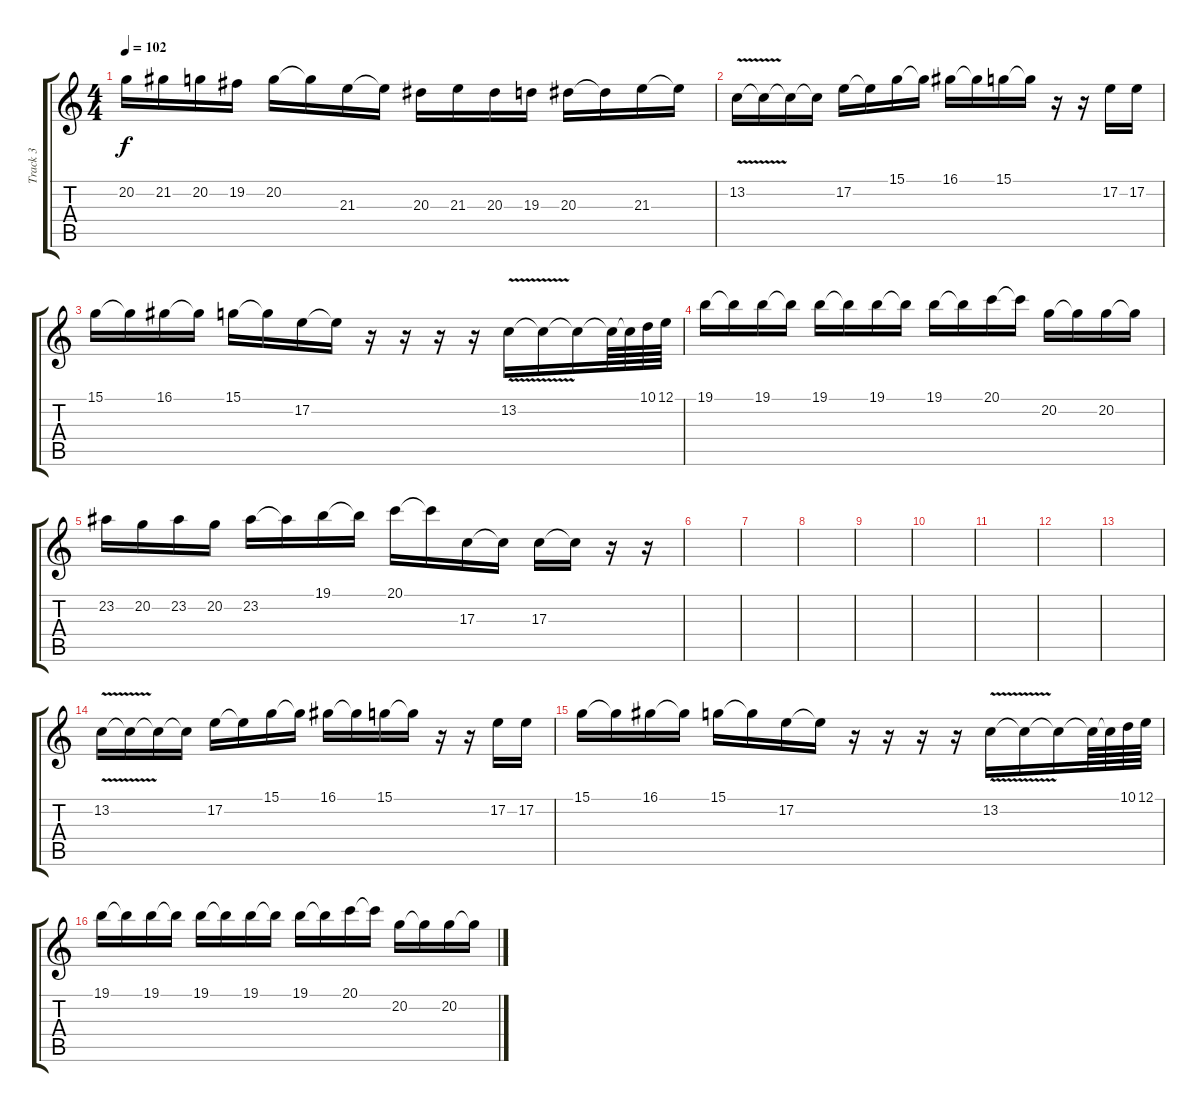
\track ("Track 3" "Track 3") {instrument celesta}
\staff {score tabs}
\tuning (E4 B3 G3 D3 A2 E2) {hide}
\ts (4 4)
\tempo 102
\clef g2
\ks c
20.2.16{dy f} 21.2.16 20.2.16 19.2.16 20.2.16 20.2{t}.16 21.3.16 21.3{t}.16 20.3.16 21.3.16 20.3.16 19.3.16 20.3.16 20.3{t}.16 21.3.16 21.3{t}.16 |
13.2{v}.16 13.2{t}.16 13.2{t}.16 13.2{t}.16 17.2.16 17.2{t}.16 15.1.16 15.1{t}.16 16.1.16 16.1{t}.16 15.1.16 15.1{t}.16 r.16 r.16 17.2.16 17.2.16 |
15.1.16 15.1{t}.16 16.1.16 16.1{t}.16 15.1.16 15.1{t}.16 17.2.16 17.2{t}.16 r.16 r.16 r.16 r.16 13.2{v}.16 13.2{t}.16 13.2{t}.16 13.2{t}.64 13.2{t}.64 10.1.64 12.1.64 |
19.1.16 19.1{t}.16 19.1.16 19.1{t}.16 19.1.16 19.1{t}.16 19.1.16 19.1{t}.16 19.1.16 19.1{t}.16 20.1.16 20.1{t}.16 20.2.16 20.2{t}.16 20.2.16 20.2{t}.16 |
23.2.16 20.2.16 23.2.16 20.2.16 23.2.16 23.2{t}.16 19.1.16 19.1{t}.16 20.1.16 20.1{t}.16 17.3.16 17.3{t}.16 17.3.16 17.3{t}.16 r.16 r.16 |
|
|
|
|
|
|
|
|
13.2{v}.16 13.2{t}.16 13.2{t}.16 13.2{t}.16 17.2.16 17.2{t}.16 15.1.16 15.1{t}.16 16.1.16 16.1{t}.16 15.1.16 15.1{t}.16 r.16 r.16 17.2.16 17.2.16 |
15.1.16 15.1{t}.16 16.1.16 16.1{t}.16 15.1.16 15.1{t}.16 17.2.16 17.2{t}.16 r.16 r.16 r.16 r.16 13.2{v}.16 13.2{t}.16 13.2{t}.16 13.2{t}.64 13.2{t}.64 10.1.64 12.1.64 |
19.1.16 19.1{t}.16 19.1.16 19.1{t}.16 19.1.16 19.1{t}.16 19.1.16 19.1{t}.16 19.1.16 19.1{t}.16 20.1.16 20.1{t}.16 20.2.16 20.2{t}.16 20.2.16 20.2{t}.16
